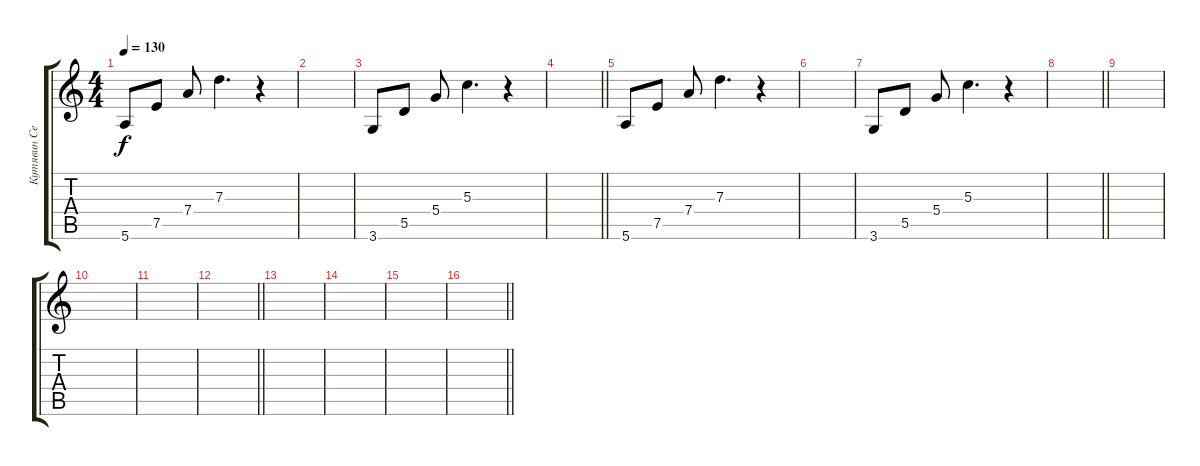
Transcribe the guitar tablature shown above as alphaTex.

\track ("Кутявин Сергей " "Кутявин Се") {instrument acousticguitarsteel}
\staff {score tabs}
\tuning (E4 B3 G3 D3 A2 E2) {hide}
\ts (4 4)
\tempo 130
\clef g2
\ks c
5.6.8{dy f} 7.5.8 7.4.8 7.3.4{d} r.4 |
|
3.6.8 5.5.8 5.4.8 5.3.4{d} r.4 |
\barLineRight lightlight
|
5.6.8 7.5.8 7.4.8 7.3.4{d} r.4 |
|
3.6.8 5.5.8 5.4.8 5.3.4{d} r.4 |
\barLineRight lightlight
|
|
|
|
\barLineRight lightlight
|
|
|
|
\barLineRight lightlight
